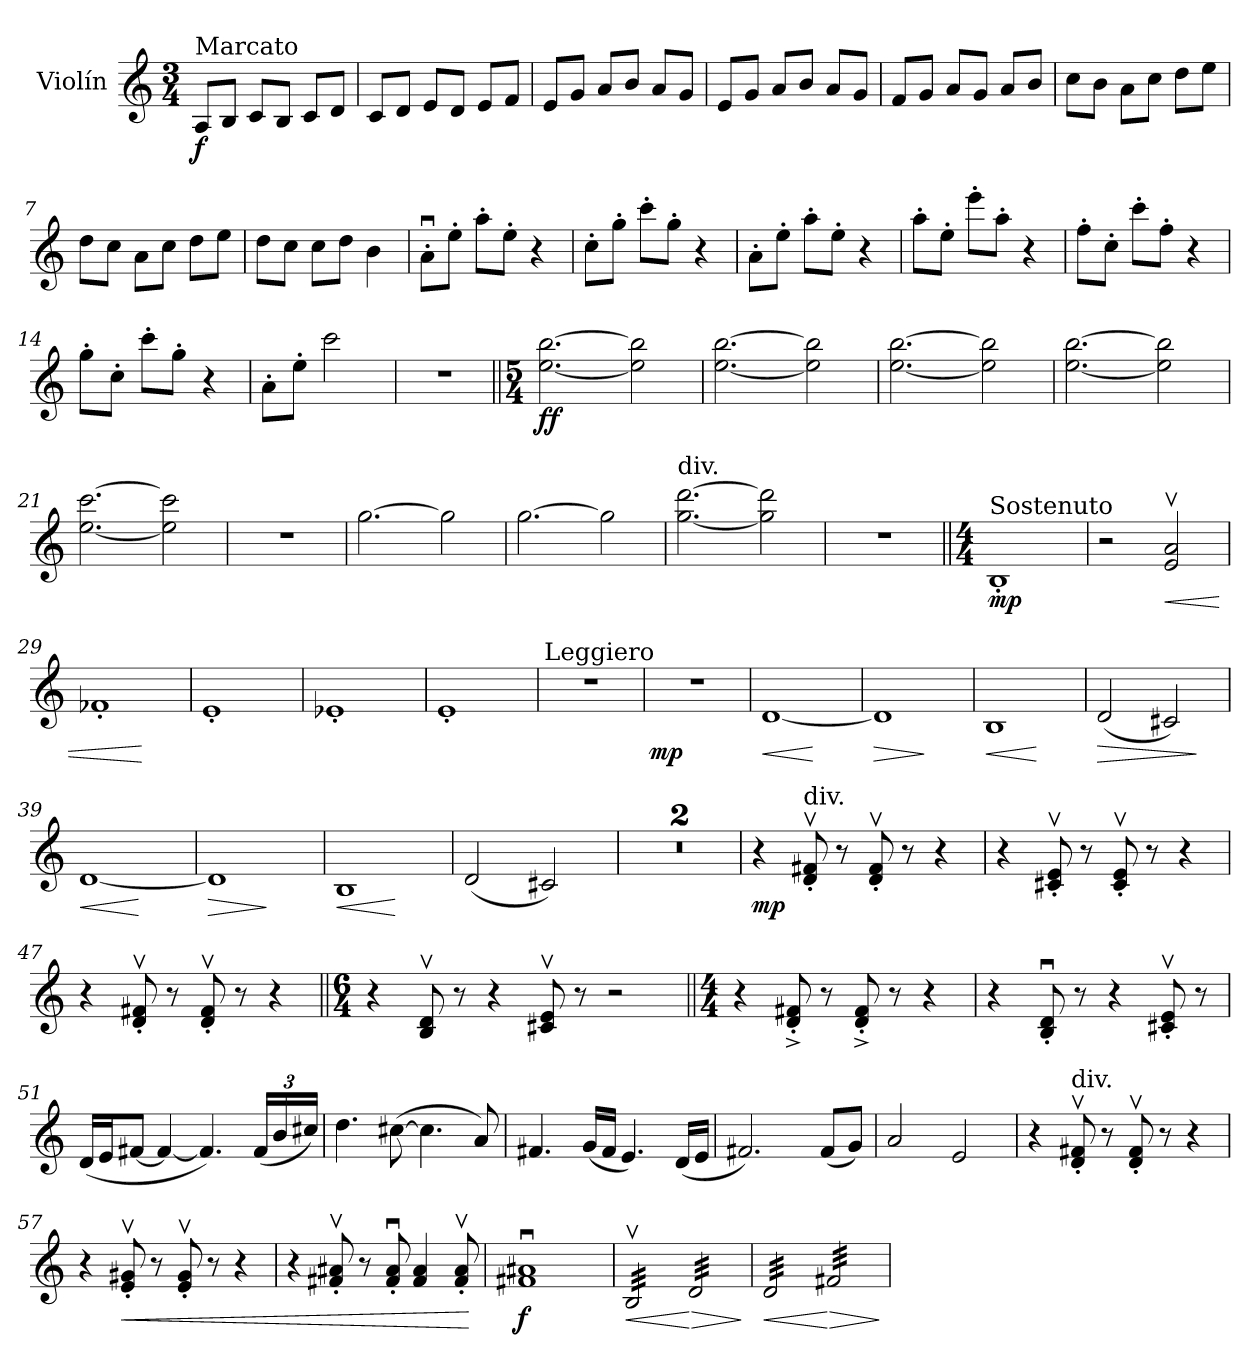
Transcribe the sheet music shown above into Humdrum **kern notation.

**kern	**dynam
*part1	*part1
*staff1	*staff1
*I"Violín	*
*I'Vln.	*
*clefG2	*
*k[]	*
*M3/4	*
=1	=1
!LO:TX:a:t=Marcato	!
!	!LO:DY:b
8A/L	f
8B/J	.
8c/L	.
8B/J	.
8c/L	.
8d/J	.
=2	=2
8c/L	.
8d/J	.
8e/L	.
8d/J	.
8e/L	.
8f/J	.
=3	=3
8e/L	.
8g/J	.
8a/L	.
8b/J	.
8a/L	.
8g/J	.
=4	=4
8e/L	.
8g/J	.
8a/L	.
8b/J	.
8a/L	.
8g/J	.
!!LO:LB:g=z
=5	=5
8f/L	.
8g/J	.
8a/L	.
8g/J	.
8a/L	.
8b/J	.
=6	=6
8cc\L	.
8b\J	.
8a\L	.
8cc\J	.
8dd\L	.
8ee\J	.
=7	=7
8dd\L	.
8cc\J	.
8a\L	.
8cc\J	.
8dd\L	.
8ee\J	.
=8	=8
8dd\L	.
8cc\J	.
8cc\L	.
8dd\J	.
4b\	.
=9	=9
8au'\L	.
8ee'\J	.
8aa'\L	.
8ee'\J	.
4r	.
!!LO:LB:g=z
=10	=10
8cc'\L	.
8gg'\J	.
8ccc'\L	.
8gg'\J	.
4r	.
=11	=11
8a'\L	.
8ee'\J	.
8aa'\L	.
8ee'\J	.
4r	.
=12	=12
8aa'\L	.
8ee'\J	.
8eee'\L	.
8aa'\J	.
4r	.
=13	=13
8ff'\L	.
8cc'\J	.
8ccc'\L	.
8ff'\J	.
4r	.
=14	=14
8gg'\L	.
8cc'\J	.
8ccc'\L	.
8gg'\J	.
4r	.
=15	=15
8a'\L	.
8ee'\J	.
2ccc\	.
=16	=16
2.r	.
!!LO:LB:g=z
=17||	=17||
*M5/4	*
!	!LO:DY:b
[2.ee\ [2.bb\	ff
2ee\] 2bb\]	.
=18	=18
[2.ee\ [2.bb\	.
2ee\] 2bb\]	.
=19	=19
[2.ee\ [2.bb\	.
2ee\] 2bb\]	.
=20	=20
[2.ee\ [2.bb\	.
2ee\] 2bb\]	.
=21	=21
[2.ee\ [2.ccc\	.
2ee\] 2ccc\]	.
=22	=22
4%5r	.
=23	=23
[2.gg\	.
2gg\]	.
=24	=24
[2.gg\	.
2gg\]	.
=25	=25
!LO:TX:a:t=div.	!
[2.gg\ [2.ddd\	.
2gg\] 2ddd\]	.
=26	=26
4%5r	.
!!LO:LB:g=z
=27||	=27||
*M4/4	*
*MM60	*
!LO:TX:a:t=Sostenuto	!
!	!LO:DY:b
1B'	mp
=28	=28
2r	.
!	!LO:HP:b
2e/v 2a/v	<
=29	=29
1f-X'	.
.	[
=30	=30
1e'	.
=31	=31
1e-X'	.
=32	=32
1e'	.
=33	=33
*MM104	*
!LO:TX:a:t=Leggiero	!
1r	.
=34	=34
!	!LO:DY:b
1r	mp
=35	=35
!	!LO:HP:b
[1d	<
.	[
!!LO:LB:g=z
=36	=36
!	!LO:HP:b
1d]	>
.	]
=37	=37
!	!LO:HP:b
1B	<
.	[
=38	=38
!	!LO:HP:b
(2d/	>
2c#X/)	.
.	]
=39	=39
!	!LO:HP:b
[1d	<
.	[
=40	=40
!	!LO:HP:b
1d]	>
.	]
=41	=41
!	!LO:HP:b
1B	<
.	[
=42	=42
(2d/	.
2c#X/)	.
=43	=43
1r	.
=44	=44
1r	.
=45	=45
!	!LO:DY:b
4r	mp
!LO:TX:a:t=div.	!
8d/v' 8f#X/v'	.
8r	.
8d/v' 8f#/v'	.
8r	.
4r	.
=46	=46
4r	.
8c#X/v' 8e/v'	.
8r	.
8c#/v' 8e/v'	.
8r	.
4r	.
=47	=47
4r	.
8d/v' 8f#X/v'	.
8r	.
8d/v' 8f#/v'	.
8r	.
4r	.
=48||	=48||
*M6/4	*
4r	.
8B/v 8d/v	.
8r	.
4r	.
8c#X/v 8e/v	.
8r	.
2r	.
=49||	=49||
*M4/4	*
4r	.
8d/'^ 8f#X/'^	.
8r	.
8d/'^ 8f#/'^	.
8r	.
4r	.
!!LO:LB:g=z
=50	=50
4r	.
8B/u' 8d/u'	.
8r	.
4r	.
8c#X/v' 8e/v'	.
8r	.
=51	=51
(16d/LL	.
16e/J	.
[8f#X/J	.
4f#/_	.
4.f#/])	.
*Xbrackettup	*
(24f#/LL	.
24b/	.
24cc#X/JJ)	.
=52	=52
4.dd\	.
([8cc#X\	.
4.cc#\]	.
8a/)	.
=53	=53
4.f#X/	.
(16g/LL	.
16f#/JJ	.
4.e/)	.
(16d/LL	.
16e/JJ	.
=54	=54
2.f#X/)	.
(8f#/L	.
8g/J)	.
=55	=55
2a/	.
2e/	.
!!LO:LB:g=z
=56	=56
4r	.
!LO:TX:a:t=div.	!
8d/v' 8f#X/v'	.
8r	.
8d/v' 8f#/v'	.
8r	.
4r	.
=57	=57
4r	.
!	!LO:HP:b
8e/v' 8g#X/v'	<
8r	.
8e/v' 8g#/v'	.
8r	.
4r	.
=58	=58
4r	.
8f#X/v' 8a#X/v'	.
8r	.
8f#/u' 8a#/u'	.
4f#/ 4a#/	.
8f#/v' 8a#/v'	.
.	[
=59	=59
!	!LO:DY:b
1f#Xu 1a#Xu	f
=60	=60
!	!LO:HP:b
*tremolo	*
32Bv/LLL	<
32Bv/	.
32Bv/	.
32Bv/	.
32Bv/	.
32Bv/	.
32Bv/	.
32Bv/	.
32Bv/	.
32Bv/	.
32Bv/	.
32Bv/	.
32Bv/	.
32Bv/	.
32Bv/	.
32Bv/JJJ	.
!	!LO:HP:n=1:b
32d/LLL	[ >
32d/	.
32d/	.
32d/	.
32d/	.
32d/	.
32d/	.
32d/	.
32d/	.
32d/	.
32d/	.
32d/	.
32d/	.
32d/	.
32d/	.
32d/JJJ	.
.	]
=61	=61
!	!LO:HP:b
32d/LLL	<
32d/	.
32d/	.
32d/	.
32d/	.
32d/	.
32d/	.
32d/	.
32d/	.
32d/	.
32d/	.
32d/	.
32d/	.
32d/	.
32d/	.
32d/JJJ	.
!	!LO:HP:n=1:b
32f#X/LLL	[ >
32f#X/	.
32f#X/	.
32f#X/	.
32f#X/	.
32f#X/	.
32f#X/	.
32f#X/	.
32f#X/	.
32f#X/	.
32f#X/	.
32f#X/	.
32f#X/	.
32f#X/	.
32f#X/	.
32f#X/JJJ	.
*Xtremolo	*
.	]
=	=
*-	*-
